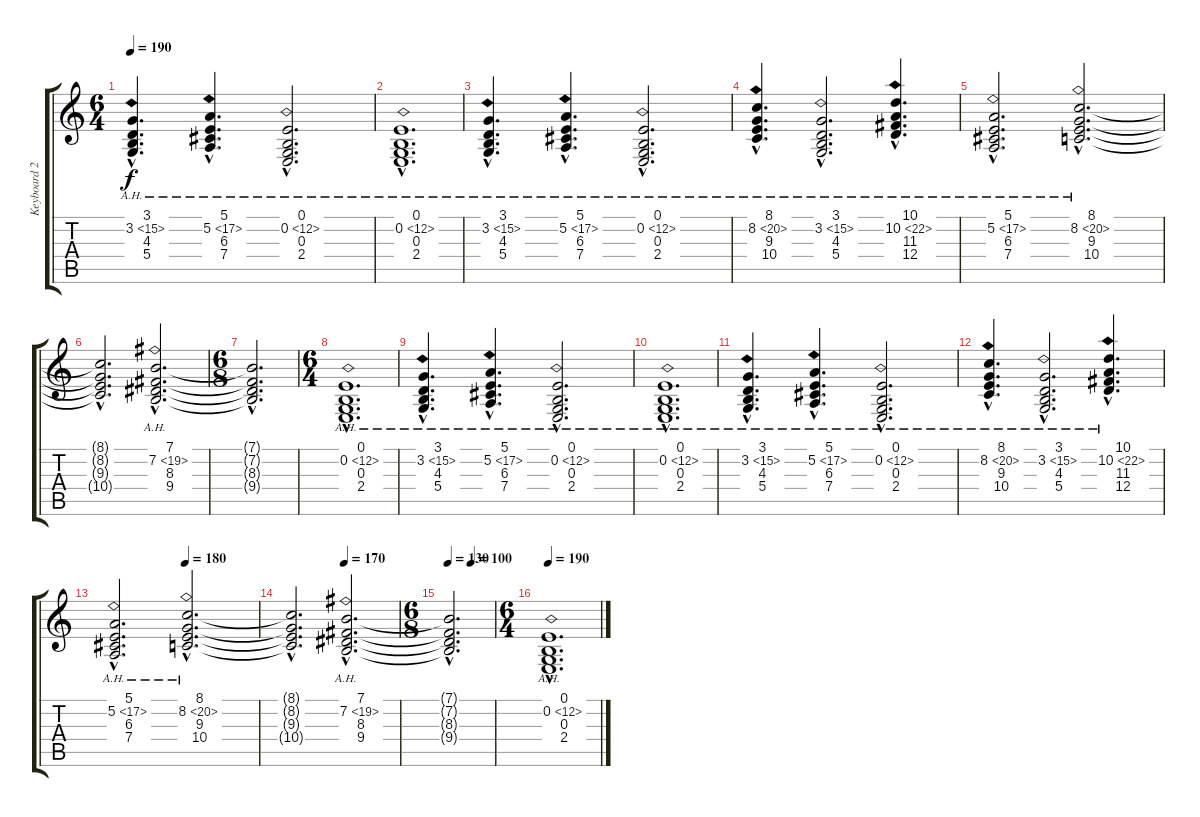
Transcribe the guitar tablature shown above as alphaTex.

\track ("Keyboard 2" "Keyboard 2") {instrument choiraahs}
\staff {score tabs}
\tuning (E4 B3 G3 D3 A2 E2) {hide}
\ts (6 4)
\tempo 190
\clef g2
\ks c
(3.1{hac} 3.2{ah 12 hac} 4.3{hac} 5.4{hac}).4{d dy f} (5.1{hac} 5.2{ah 12 hac} 6.3{hac} 7.4{hac}).4{d} (0.1{hac} 0.2{ah 12 hac} 0.3{hac} 2.4{hac}).2{d} |
(0.1{hac} 0.2{ah 12 hac} 0.3{hac} 2.4{hac}).1{d} |
(3.1{hac} 3.2{ah 12 hac} 4.3{hac} 5.4{hac}).4{d} (5.1{hac} 5.2{ah 12 hac} 6.3{hac} 7.4{hac}).4{d} (0.1{hac} 0.2{ah 12 hac} 0.3{hac} 2.4{hac}).2{d} |
(8.1{hac} 8.2{ah 12 hac} 9.3{hac} 10.4{hac}).4{d} (3.1{hac} 3.2{ah 12 hac} 4.3{hac} 5.4{hac}).2{d} (10.1{hac} 10.2{ah 12 hac} 11.3{hac} 12.4{hac}).4{d} |
(5.1{hac} 5.2{ah 12 hac} 6.3{hac} 7.4{hac}).2{d} (8.1{hac} 8.2{ah 12 hac} 9.3{hac} 10.4{hac}).2{d} |
(8.1{hac t} 8.2{hac t} 9.3{hac t} 10.4{hac t}).2{d} (7.1{hac} 7.2{ah 12 hac} 8.3{hac} 9.4{hac}).2{d} |
\ts (6 8)
(7.1{hac t} 7.2{hac t} 8.3{hac t} 9.4{hac t}).2{d} |
\ts (6 4)
(0.1{hac} 0.2{ah 12 hac} 0.3{hac} 2.4{hac}).1{d} |
(3.1{hac} 3.2{ah 12 hac} 4.3{hac} 5.4{hac}).4{d} (5.1{hac} 5.2{ah 12 hac} 6.3{hac} 7.4{hac}).4{d} (0.1{hac} 0.2{ah 12 hac} 0.3{hac} 2.4{hac}).2{d} |
(0.1{hac} 0.2{ah 12 hac} 0.3{hac} 2.4{hac}).1{d} |
(3.1{hac} 3.2{ah 12 hac} 4.3{hac} 5.4{hac}).4{d} (5.1{hac} 5.2{ah 12 hac} 6.3{hac} 7.4{hac}).4{d} (0.1{hac} 0.2{ah 12 hac} 0.3{hac} 2.4{hac}).2{d} |
(8.1{hac} 8.2{ah 12 hac} 9.3{hac} 10.4{hac}).4{d} (3.1{hac} 3.2{ah 12 hac} 4.3{hac} 5.4{hac}).2{d} (10.1{hac} 10.2{ah 12 hac} 11.3{hac} 12.4{hac}).4{d} |
\tempo (180 0.5)
(5.1{hac} 5.2{ah 12 hac} 6.3{hac} 7.4{hac}).2{d} (8.1{hac} 8.2{ah 12 hac} 9.3{hac} 10.4{hac}).2{d} |
\tempo (170 0.5)
(8.1{hac t} 8.2{hac t} 9.3{hac t} 10.4{hac t}).2{d} (7.1{hac} 7.2{ah 12 hac} 8.3{hac} 9.4{hac}).2{d} |
\ts (6 8)
\tempo 130
\tempo (100 0.5)
(7.1{hac t} 7.2{hac t} 8.3{hac t} 9.4{hac t}).2{d} |
\ts (6 4)
\tempo 190
(0.1{hac} 0.2{ah 12 hac} 0.3{hac} 2.4{hac}).1{d volume 8}
